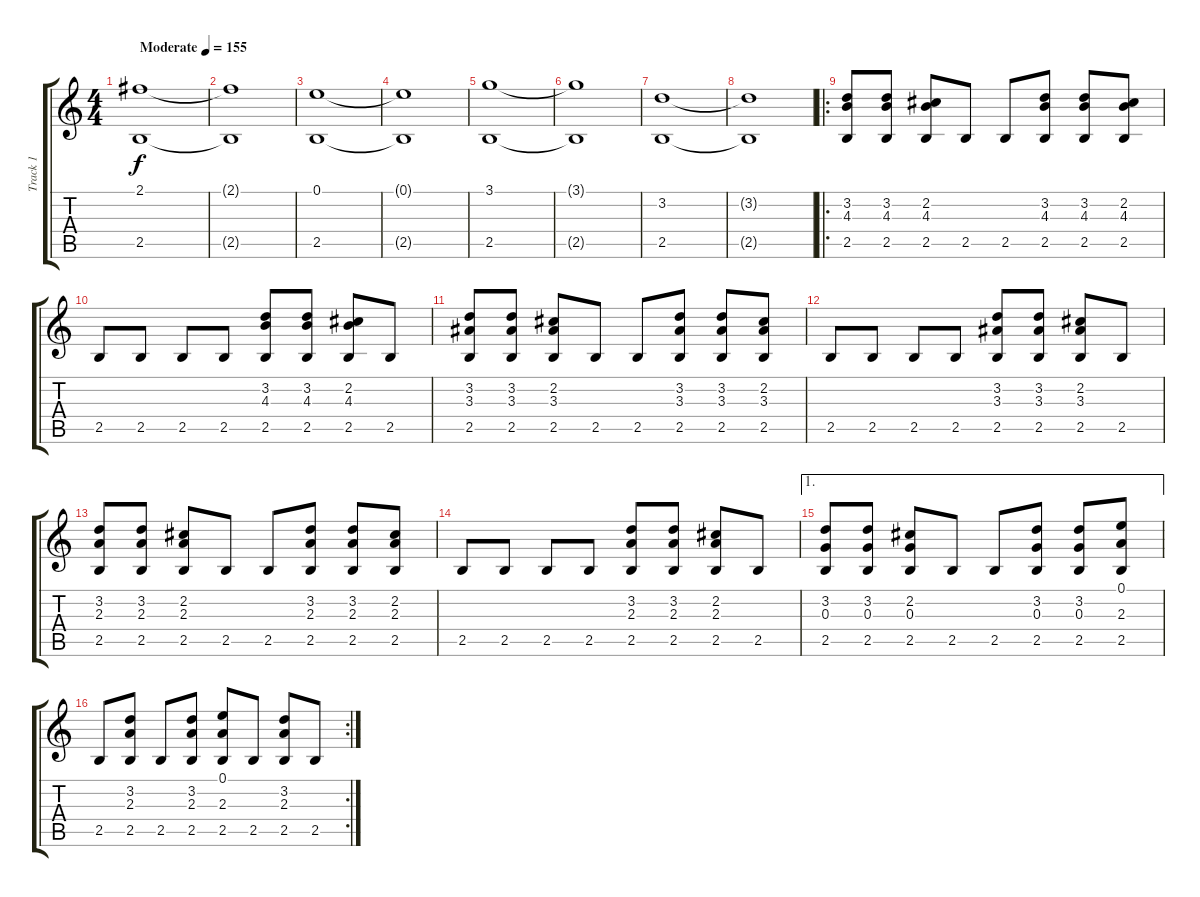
\track ("Track 1" "Track 1") {instrument acousticguitarnylon}
\staff {score tabs}
\tuning (E4 B3 G3 D3 A2 E2) {hide}
\ts (4 4)
\tempo (155 "Moderate")
\clef g2
\ks c
(2.1 2.5).1{dy f instrument acousticguitarnylon} |
(2.1{t} 2.5{t}).1 |
(0.1 2.5).1 |
(0.1{t} 2.5{t}).1 |
(3.1 2.5).1 |
(3.1{t} 2.5{t}).1 |
(3.2 2.5).1 |
(3.2{t} 2.5{t}).1 |
\ro
(3.2 4.3 2.5).8 (3.2 4.3 2.5).8 (2.2 4.3 2.5).8 2.5.8 2.5.8 (3.2 4.3 2.5).8 (3.2 4.3 2.5).8 (2.2 4.3 2.5).8 |
2.5.8 2.5.8 2.5.8 2.5.8 (3.2 4.3 2.5).8 (3.2 4.3 2.5).8 (2.2 4.3 2.5).8 2.5.8 |
(3.2 3.3 2.5).8 (3.2 3.3 2.5).8 (2.2 3.3 2.5).8 2.5.8 2.5.8 (3.2 3.3 2.5).8 (3.2 3.3 2.5).8 (2.2 3.3 2.5).8 |
2.5.8 2.5.8 2.5.8 2.5.8 (3.2 3.3 2.5).8 (3.2 3.3 2.5).8 (2.2 3.3 2.5).8 2.5.8 |
(3.2 2.3 2.5).8 (3.2 2.3 2.5).8 (2.2 2.3 2.5).8 2.5.8 2.5.8 (3.2 2.3 2.5).8 (3.2 2.3 2.5).8 (2.2 2.3 2.5).8 |
2.5.8 2.5.8 2.5.8 2.5.8 (3.2 2.3 2.5).8 (3.2 2.3 2.5).8 (2.2 2.3 2.5).8 2.5.8 |
\ae 1
(3.2 0.3 2.5).8 (3.2 0.3 2.5).8 (2.2 0.3 2.5).8 2.5.8 2.5.8 (3.2 0.3 2.5).8 (3.2 0.3 2.5).8 (0.1 2.3 2.5).8 |
\rc 2
2.5.8 (3.2 2.3 2.5).8 2.5.8 (3.2 2.3 2.5).8 (0.1 2.3 2.5).8 2.5.8 (3.2 2.3 2.5).8 2.5.8
